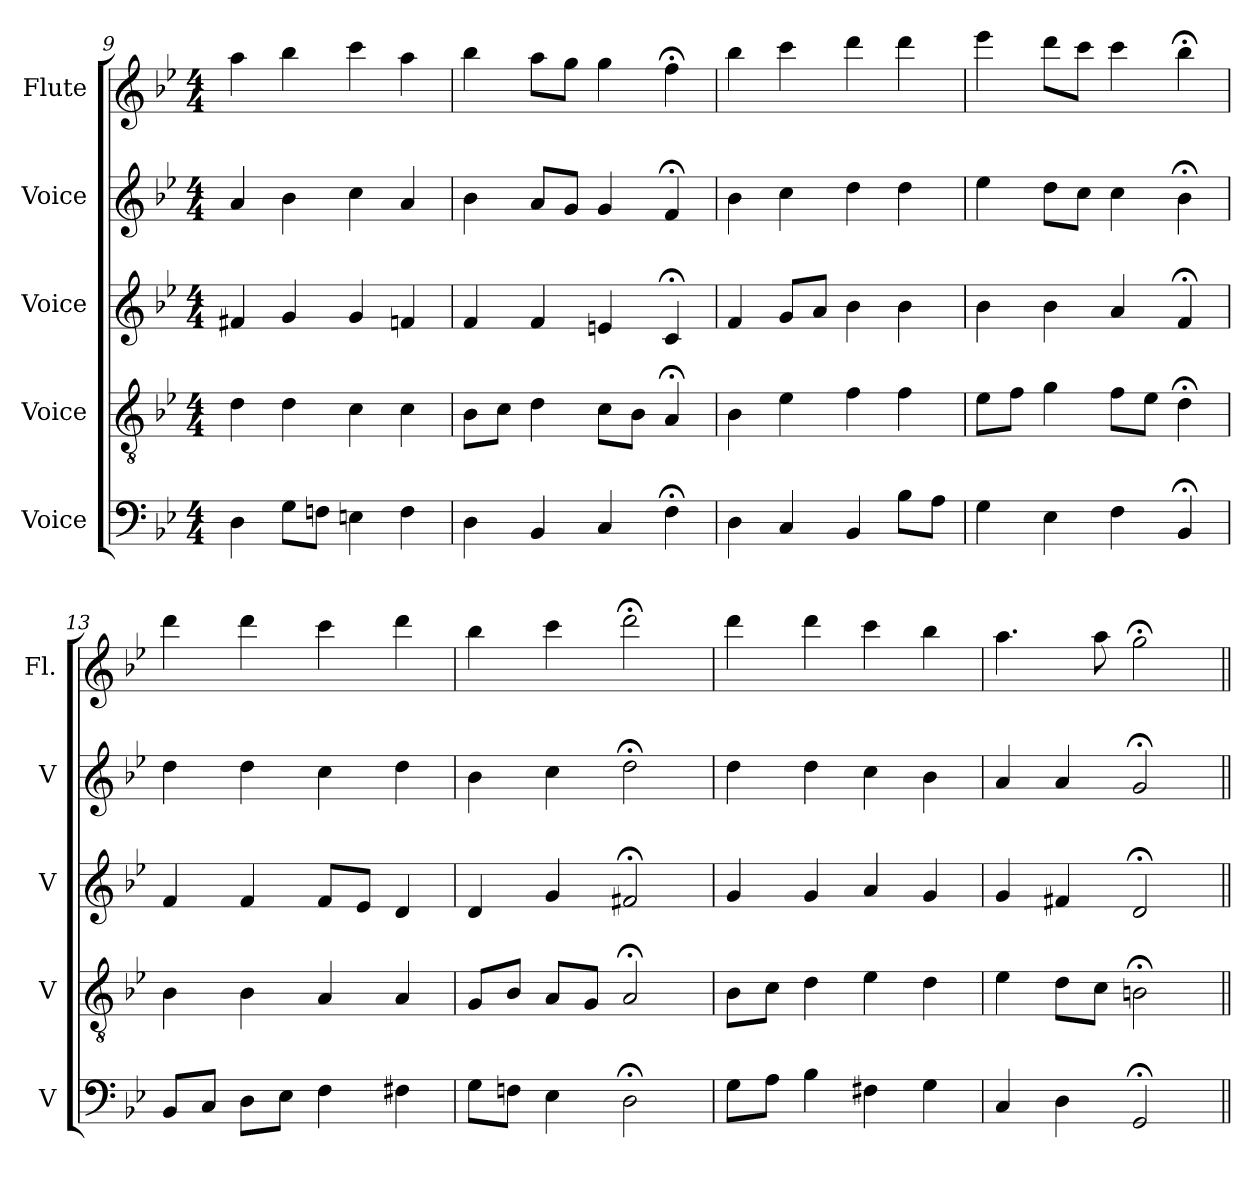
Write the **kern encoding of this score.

**kern	**kern	**kern	**kern	**kern
*part5	*part4	*part3	*part2	*part1
*staff5	*staff4	*staff3	*staff2	*staff1
*I"Voice	*I"Voice	*I"Voice	*I"Voice	*I"Flute
*I'V	*I'V	*I'V	*I'V	*I'Fl.
*clefF4	*clefGv2	*clefG2	*clefG2	*clefG2
*k[b-e-]	*k[b-e-]	*k[b-e-]	*k[b-e-]	*k[b-e-]
*M4/4	*M4/4	*M4/4	*M4/4	*M4/4
=9	=9	=9	=9	=9
4D\	4d\	4f#X/	4a/	4aa\
8G\L	4d\	4g/	4b-\	4bb-\
8Fn\J	.	.	.	.
4En\	4c\	4g/	4cc\	4ccc\
4F\	4c\	4fn/	4a/	4aa\
=10	=10	=10	=10	=10
4D\	8B-\L	4f/	4b-\	4bb-\
.	8c\J	.	.	.
4BB-/	4d\	4f/	8a/L	8aa\L
.	.	.	8g/J	8gg\J
4C/	8c\L	4en/	4g/	4gg\
.	8B-\J	.	.	.
4F;<\	4A;</	4c;</	4f;</	4ff;<\
=11	=11	=11	=11	=11
4D\	4B-\	4f/	4b-\	4bb-\
4C/	4e-\	8g/L	4cc\	4ccc\
.	.	8a/J	.	.
4BB-/	4f\	4b-\	4dd\	4ddd\
8B-\L	4f\	4b-\	4dd\	4ddd\
8A\J	.	.	.	.
!!LO:PB:g=z
=12	=12	=12	=12	=12
4G\	8e-\L	4b-\	4ee-\	4eee-\
.	8f\J	.	.	.
4E-\	4g\	4b-\	8dd\L	8ddd\L
.	.	.	8cc\J	8ccc\J
4F\	8f\L	4a/	4cc\	4ccc\
.	8e-\J	.	.	.
4BB-;</	4d;<\	4f;</	4b-;<\	4bb-;<\
=13	=13	=13	=13	=13
8BB-/L	4B-\	4f/	4dd\	4ddd\
8C/J	.	.	.	.
8D\L	4B-\	4f/	4dd\	4ddd\
8E-\J	.	.	.	.
4F\	4A/	8f/L	4cc\	4ccc\
.	.	8e-/J	.	.
4F#X\	4A/	4d/	4dd\	4ddd\
=14	=14	=14	=14	=14
8G\L	8G/L	4d/	4b-\	4bb-\
8Fn\J	8B-/J	.	.	.
4E-\	8A/L	4g/	4cc\	4ccc\
.	8G/J	.	.	.
2D;<\	2A;</	2f#X;</	2dd;<\	2ddd;<\
=15	=15	=15	=15	=15
8G\L	8B-\L	4g/	4dd\	4ddd\
8A\J	8c\J	.	.	.
4B-\	4d\	4g/	4dd\	4ddd\
4F#X\	4e-\	4a/	4cc\	4ccc\
4G\	4d\	4g/	4b-\	4bb-\
=16	=16	=16	=16	=16
4C/	4e-\	4g/	4a/	4.aa\
4D\	8d\L	4f#X/	4a/	.
.	8c\J	.	.	8aa\
2GG;</	2Bn;<\	2d;</	2g;</	2gg;<\
=||	=||	=||	=||	=||
*-	*-	*-	*-	*-
